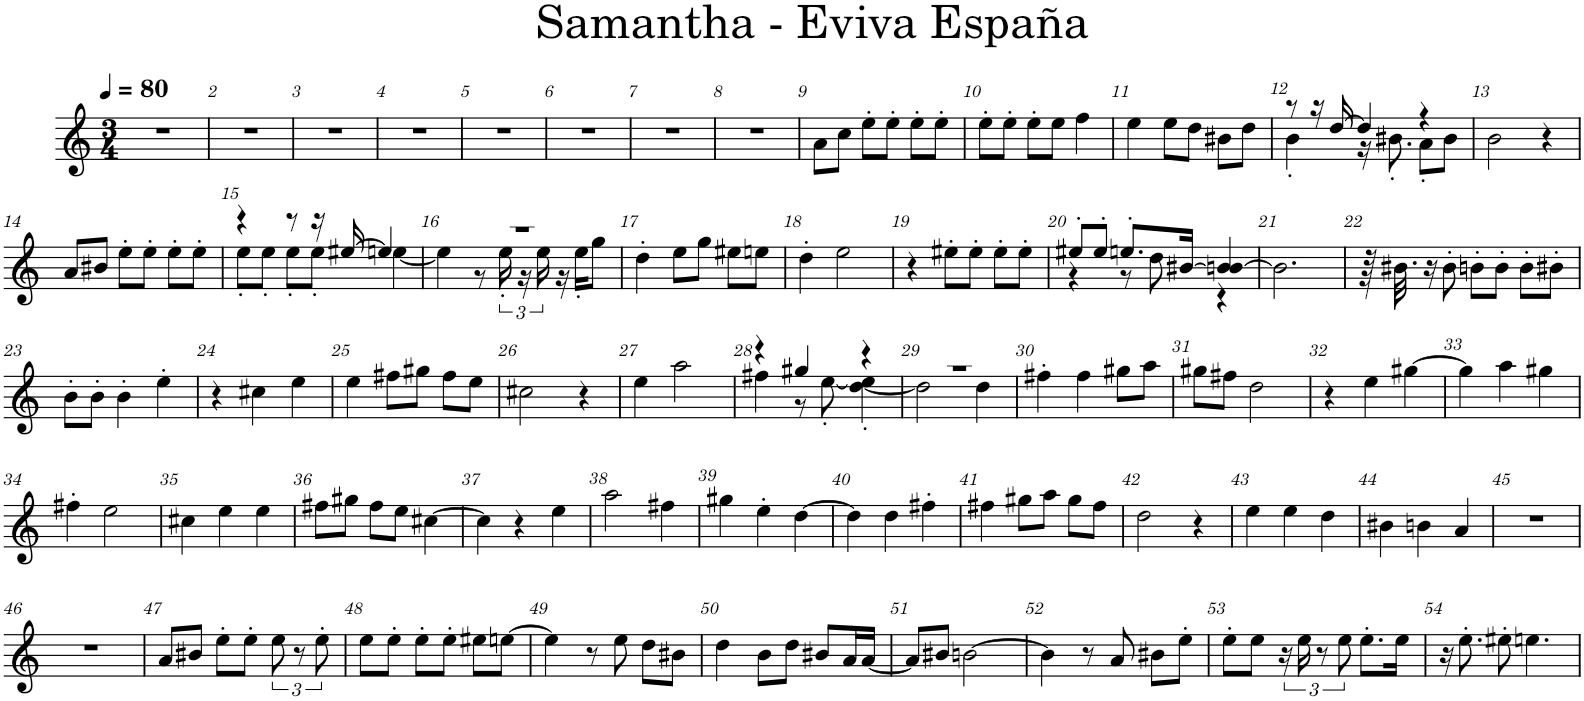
**kern
*part1
*staff1
*I"Alt-saxofoon
*I'A. Sax.
*clefG2
*Trd5c9
*k[]
*M3/4
*MM80
=1
2.r
=2
2.r
=3
2.r
=4
2.r
=5
2.r
=6
2.r
=7
2.r
=8
2.r
=9
8a\L
8cc\J
8ee'\L
8ee'\J
8ee'\L
8ee'\J
=10
8ee'\L
8ee'\J
8ee'\L
8ee\J
4ff\
=11
4ee\
8ee\L
8dd\J
8b#X\L
8dd\J
=12
*^
8r	4b'\
16r	.
[16dd/	.
4dd/]	16r
.	8.b#X'\
4r	8a'\L
.	8b#\J
*v	*v
=13
2b\
4r
!!LO:LB:g=z
=14
8a/L
8b#X/J
8ee'\L
8ee'\J
8ee'\L
8ee'\J
=15
*^
4r	8ee'\L
.	8ee'\J
8r	8ee'\L
16r	8ee'\J
[16ee#X/	.
4ee#/]	[4een\
=16	=16
2.r	4ee\]
.	8r
.	24ee'\
.	24r
.	24ee\
.	16r
.	16ee'\KL
.	8gg\J
*v	*v
=17
4dd'\
8ee\L
8gg\J
8ee#X\L
8een\J
=18
4dd'\
2ee\
=19
4r
8ee#X'\L
8ee#'\J
8ee#'\L
8ee#'\J
=20
*^
8ee#X'/L	4r
8ee#'/J	.
8.een'/L	8r
.	8dd\
[16b#X/Jk	.
[4bn/ 4b#/]	4r
*v	*v
=21
2.b\]
=22
64r
32.b#X\
16r
8b#'\
8bn'\L
8b'\J
8b'\L
8b#X'\J
!!LO:LB:g=z
=23
8b'\L
8b'\J
4b'\
4ee'\
=24
4r
4cc#X\
4ee\
=25
4ee\
8ff#X\L
8gg#X\J
8ff#\L
8ee\J
=26
2cc#X\
4r
=27
4ee\
2aa\
=28
*^
4r	4ff#X\
4gg#X/	8r
.	[8ee'\
4r	[4dd\' 4ee\]'
=29	=29
2.r	2dd\]
.	4dd\
*v	*v
=30
4ff#X'\
4ff#\
8gg#X\L
8aa\J
=31
8gg#X\L
8ff#X\J
2dd\
=32
4r
4ee\
[4gg#X\
=33
4gg#\]
4aa\
4gg#X\
!!LO:LB:g=z
=34
4ff#X'\
2ee\
=35
4cc#X\
4ee\
4ee\
=36
8ff#X\L
8gg#X\J
8ff#\L
8ee\J
[4cc#X\
=37
4cc#\]
4r
4ee\
=38
2aa\
4ff#X\
=39
4gg#X\
4ee'\
[4dd\
=40
4dd\]
4dd\
4ff#X'\
=41
4ff#X\
8gg#X\L
8aa\J
8gg#\L
8ff#\J
=42
2dd\
4r
=43
4ee\
4ee\
4dd\
=44
4b#X\
4bn\
4a/
=45
2.r
!!LO:LB:g=z
=46
2.r
=47
8a/L
8b#X/J
8ee'\L
8ee'\J
12ee\
12r
12ee'\
=48
8ee\L
8ee'\J
8ee'\L
8ee'\J
8ee#X\L
[8een\J
=49
4ee\]
8r
8ee\
8dd\L
8b#X\J
=50
4dd\
8b\L
8dd\J
8b#X/L
16a/L
[16a/JJ
=51
8a/L]
8b#X/J
[2bn\
=52
4b\]
8r
8a/
8b#X\L
8ee'\J
=53
8ee'\L
8ee\J
24r
24ee\
12r
12ee\
8.ee'\L
16ee\Jk
=54
16r
8.ee'\
8ee#X'\
4.een\
=
*-
